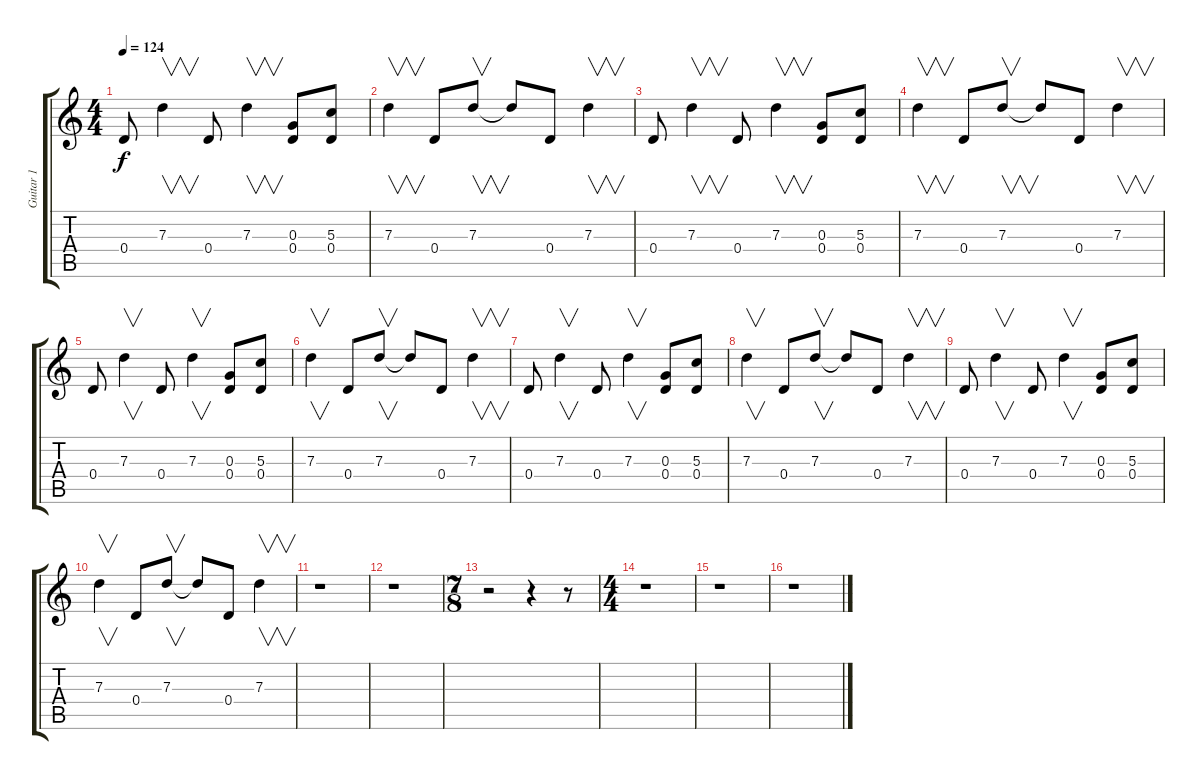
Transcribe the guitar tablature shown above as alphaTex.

\track ("Guitar 1" "Guitar 1") {instrument overdrivenguitar}
\staff {score tabs}
\tuning (E4 B3 G3 D3 A2 B1) {hide}
\ts (4 4)
\tempo 124
\clef g2
\ks c
0.4.8{dy f} 7.3.4{v} 0.4.8 7.3.4{v} (0.3 0.4).8 (5.3 0.4).8 |
7.3.4{v} 0.4.8 7.3.8{v} 7.3{t}.8 0.4.8 7.3.4{v} |
0.4.8 7.3.4{v} 0.4.8 7.3.4{v} (0.3 0.4).8 (5.3 0.4).8 |
7.3.4{v} 0.4.8 7.3.8{v} 7.3{t}.8 0.4.8 7.3.4{v} |
0.4.8 7.3.4{v} 0.4.8 7.3.4{v} (0.3 0.4).8 (5.3 0.4).8 |
7.3.4{v} 0.4.8 7.3.8{v} 7.3{t}.8 0.4.8 7.3.4{v} |
0.4.8 7.3.4{v} 0.4.8 7.3.4{v} (0.3 0.4).8 (5.3 0.4).8 |
7.3.4{v} 0.4.8 7.3.8{v} 7.3{t}.8 0.4.8 7.3.4{v} |
0.4.8 7.3.4{v} 0.4.8 7.3.4{v} (0.3 0.4).8 (5.3 0.4).8 |
7.3.4{v} 0.4.8 7.3.8{v} 7.3{t}.8 0.4.8 7.3.4{v} |
r.1 |
r.1 |
\ts (7 8)
r.2 r.4 r.8 |
\ts (4 4)
r.1 |
r.1 |
r.1
